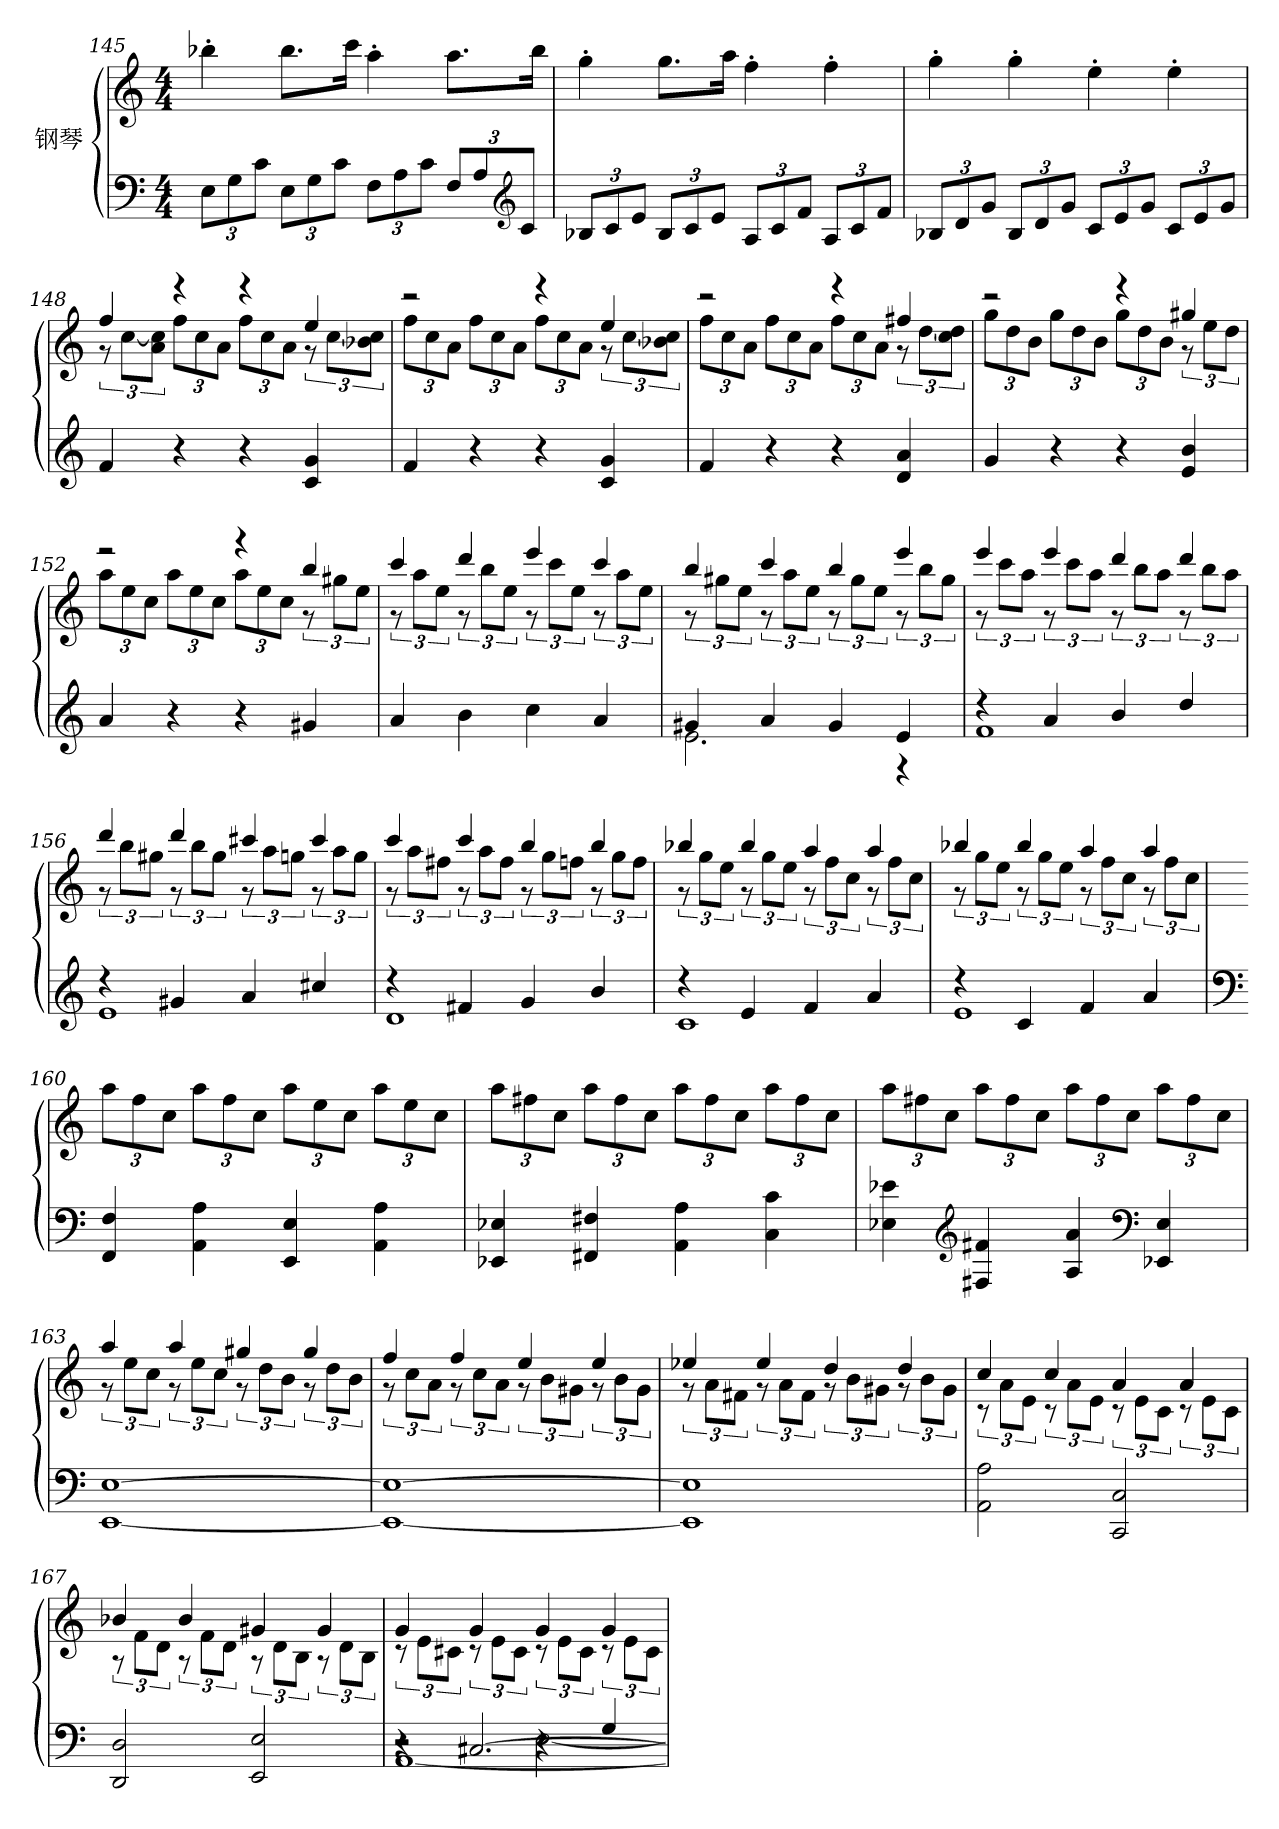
**kern	**kern
*part1	*part1
*staff2	*staff1
*I"钢琴	*
*clefF4	*clefG2
*k[]	*k[]
*M4/4	*M4/4
*Xbrackettup	*
=145	=145
12E\L	4bb-X'\
12G\	.
12c\J	.
12E\L	8.bb-\L
12G\	.
12c\J	.
.	16ccc\Jk
12F\L	4aa'\
12A\	.
12c\J	.
12F/L	8.aa\L
12A/	.
*clefG2	*
12c/J	.
.	16bb-\Jk
!!LO:LB:g=z
=146	=146
12B-X/L	4gg'\
12c/	.
12e/J	.
12B-/L	8.gg\L
12c/	.
12e/J	.
.	16aa\Jk
12A/L	4ff'\
12c/	.
12f/J	.
12A/L	4ff'\
12c/	.
12f/J	.
=147	=147
12B-X/L	4gg'\
12d/	.
12g/J	.
12B-/L	4gg'\
12d/	.
12g/J	.
12c/L	4ee'\
12e/	.
12g/J	.
12c/L	4ee'\
12e/	.
12g/J	.
=148	=148
*	*^
4f/	4ff/	12r
.	.	[12cc\L
.	.	12a\ 12cc\]J
*	*	*Xbrackettup
4r	4r	12ff\L
.	.	12cc\
.	.	12a\J
4r	4r	12ff\L
.	.	12cc\
.	.	12a\J
*	*	*brackettup
4c/ 4g/	4ee/	12r
.	.	[12cc\L
.	.	12b-X\ 12cc\]J
!!LO:LB:g=z	!!
=149	=149	=149
*	*	*Xbrackettup
4f/	2r	12ff\L
.	.	12cc\
.	.	12a\J
4r	.	12ff\L
.	.	12cc\
.	.	12a\J
4r	4r	12ff\L
.	.	12cc\
.	.	12a\J
*	*	*brackettup
4c/ 4g/	4ee/	12r
.	.	[12cc\L
.	.	12b-X\ 12cc\]J
=150	=150	=150
*	*	*Xbrackettup
4f/	2r	12ff\L
.	.	12cc\
.	.	12a\J
4r	.	12ff\L
.	.	12cc\
.	.	12a\J
4r	4r	12ff\L
.	.	12cc\
.	.	12a\J
*	*	*brackettup
4d/ 4a/	4ff#X/	12r
.	.	[12dd\L
.	.	12cc\ 12dd\]J
=151	=151	=151
*	*	*Xbrackettup
4g/	2r	12gg\L
.	.	12dd\
.	.	12b\J
4r	.	12gg\L
.	.	12dd\
.	.	12b\J
4r	4r	12gg\L
.	.	12dd\
.	.	12b\J
*	*	*brackettup
4e/ 4b/	4gg#X/	12r
.	.	12ee\L
.	.	12dd\J
!!LO:LB:g=z	!!
=152	=152	=152
*	*	*Xbrackettup
4a/	2r	12aa\L
.	.	12ee\
.	.	12cc\J
4r	.	12aa\L
.	.	12ee\
.	.	12cc\J
4r	4r	12aa\L
.	.	12ee\
.	.	12cc\J
*	*	*brackettup
4g#X/	4bb/	12r
.	.	12gg#X\L
.	.	12ee\J
=153	=153	=153
4a/	4ccc/	12r
.	.	12aa\L
.	.	12ee\J
4b\	4ddd/	12r
.	.	12bb\L
.	.	12ee\J
4cc\	4eee/	12r
.	.	12ccc\L
.	.	12ee\J
4a/	4ccc/	12r
.	.	12aa\L
.	.	12ee\J
=154	=154	=154
*^	*	*
4g#X/	2.e\	4bb/	12r
.	.	.	12gg#X\L
.	.	.	12ee\J
4a/	.	4ccc/	12r
.	.	.	12aa\L
.	.	.	12ee\J
4g#/	.	4bb/	12r
.	.	.	12gg#\L
.	.	.	12ee\J
4e/	4r	4eee/	12r
.	.	.	12bb\L
.	.	.	12gg#\J
!!LO:LB:g=z	!!
=155	=155	=155	=155
4r	1f	4eee/	12r
.	.	.	12ccc\L
.	.	.	12aa\J
4a/	.	4eee/	12r
.	.	.	12ccc\L
.	.	.	12aa\J
4b/	.	4ddd/	12r
.	.	.	12bb\L
.	.	.	12aa\J
4dd/	.	4ddd/	12r
.	.	.	12bb\L
.	.	.	12aa\J
=156	=156	=156	=156
4r	1e	4ddd/	12r
.	.	.	12bb\L
.	.	.	12gg#X\J
4g#X/	.	4ddd/	12r
.	.	.	12bb\L
.	.	.	12gg#\J
4a/	.	4ccc#X/	12r
.	.	.	12aa\L
.	.	.	12ggn\J
4cc#X/	.	4ccc#/	12r
.	.	.	12aa\L
.	.	.	12gg\J
!!LO:LB:g=z	!!
=157	=157	=157	=157
4r	1d	4ccc/	12r
.	.	.	12aa\L
.	.	.	12ff#X\J
4f#X/	.	4ccc/	12r
.	.	.	12aa\L
.	.	.	12ff#\J
4g/	.	4bb/	12r
.	.	.	12gg\L
.	.	.	12ffn\J
4b/	.	4bb/	12r
.	.	.	12gg\L
.	.	.	12ff\J
=158	=158	=158	=158
4r	1c	4bb-X/	12r
.	.	.	12gg\L
.	.	.	12ee\J
4e/	.	4bb-/	12r
.	.	.	12gg\L
.	.	.	12ee\J
4f/	.	4aa/	12r
.	.	.	12ff\L
.	.	.	12cc\J
4a/	.	4aa/	12r
.	.	.	12ff\L
.	.	.	12cc\J
=159	=159	=159	=159
4r	1e	4bb-X/	12r
.	.	.	12gg\L
.	.	.	12ee\J
4c/	.	4bb-/	12r
.	.	.	12gg\L
.	.	.	12ee\J
4f/	.	4aa/	12r
.	.	.	12ff\L
.	.	.	12cc\J
4a/	.	4aa/	12r
.	.	.	12ff\L
.	.	.	12cc\J
*v	*v	*	*
*	*v	*v
!!LO:PB:g=z
=160	=160
*clefF4	*
*	*Xbrackettup
4FF/ 4F/	12aa\L
.	12ff\
.	12cc\J
4AA\ 4A\	12aa\L
.	12ff\
.	12cc\J
4EE/ 4E/	12aa\L
.	12ee\
.	12cc\J
4AA\ 4A\	12aa\L
.	12ee\
.	12cc\J
=161	=161
4EE-X/ 4E-X/	12aa\L
.	12ff#X\
.	12cc\J
4FF#X/ 4F#X/	12aa\L
.	12ff#\
.	12cc\J
4AA\ 4A\	12aa\L
.	12ff#\
.	12cc\J
4C\ 4c\	12aa\L
.	12ff#\
.	12cc\J
=162	=162
4E-X\ 4e-X\	12aa\L
.	12ff#X\
.	12cc\J
*clefG2	*
4F#X/ 4f#X/	12aa\L
.	12ff#\
.	12cc\J
4A/ 4a/	12aa\L
.	12ff#\
.	12cc\J
*clefF4	*
4EE-X/ 4E-/	12aa\L
.	12ff#\
.	12cc\J
!!LO:LB:g=z
=163	=163
*	*^
*	*	*brackettup
[1EE [1E	4aa/	12r
.	.	12ee\L
.	.	12cc\J
.	4aa/	12r
.	.	12ee\L
.	.	12cc\J
.	4gg#X/	12r
.	.	12dd\L
.	.	12b\J
.	4gg#/	12r
.	.	12dd\L
.	.	12b\J
=164	=164	=164
1EE_ 1E_	4ff/	12r
.	.	12cc\L
.	.	12a\J
.	4ff/	12r
.	.	12cc\L
.	.	12a\J
.	4ee/	12r
.	.	12b\L
.	.	12g#X\J
.	4ee/	12r
.	.	12b\L
.	.	12g#\J
=165	=165	=165
1EE] 1E]	4ee-X/	12r
.	.	12a\L
.	.	12f#X\J
.	4ee-/	12r
.	.	12a\L
.	.	12f#\J
.	4dd/	12r
.	.	12b\L
.	.	12g#X\J
.	4dd/	12r
.	.	12b\L
.	.	12g#\J
!!LO:LB:g=z	!!
=166	=166	=166
2AA\ 2A\	4cc/	12r
.	.	12a\L
.	.	12e\J
.	4cc/	12r
.	.	12a\L
.	.	12e\J
2CC/ 2C/	4a/	12r
.	.	12e\L
.	.	12c\J
.	4a/	12r
.	.	12e\L
.	.	12c\J
=167	=167	=167
2DD/ 2D/	4b-X/	12r
.	.	12f\L
.	.	12d\J
.	4b-/	12r
.	.	12f\L
.	.	12d\J
2EE/ 2E/	4g#X/	12r
.	.	12d\L
.	.	12B\J
.	4g#/	12r
.	.	12d\L
.	.	12B\J
=168	=168	=168
*	*MM140	*
*^	*	*
*	*^	*	*
*	*	*^	*	*
2r	2r	4r	[1AA	4g/	12r
.	.	.	.	.	12e\L
.	.	.	.	.	12c#X\J
.	.	[2.C#X/	.	4g/	12r
.	.	.	.	.	12e\L
.	.	.	.	.	12c#\J
4r	[2E\	.	.	4g/	12r
.	.	.	.	.	12e\L
.	.	.	.	.	12c#\J
4G/	.	.	.	4g/	12r
.	.	.	.	.	12e\L
.	.	.	.	.	12c#\J
*v	*v	*v	*v	*	*
*	*v	*v
=	=
*-	*-
